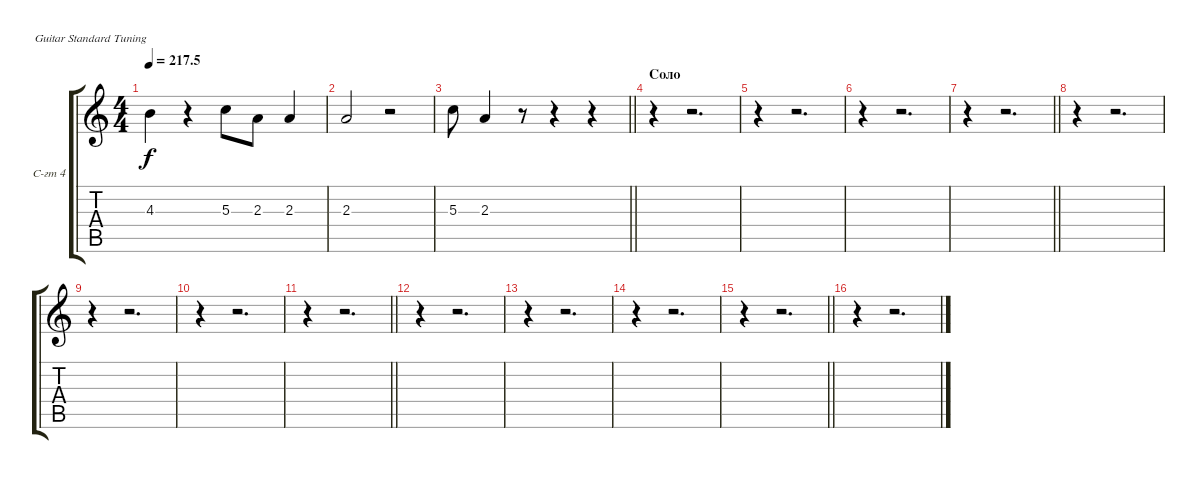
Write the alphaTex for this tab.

\bracketExtendMode groupsimilarinstruments
\firstSystemTrackNameOrientation horizontal
\otherSystemsTrackNameOrientation horizontal
\track ("Вместо слов" "С-гт 4") {instrument acousticguitarsteel}
\staff {score tabs}
\tuning (E4 B3 G3 D3 A2 E2)
\ts (4 4)
\tempo
217.5
\accidentals auto
\clef g2
\ottava regular
\simile none
\ks c
4.3.4{dy f} r.4 5.3.8 2.3.8 2.3.4 |
2.3.2 r.2 |
\barLineRight lightlight
5.3.8 2.3.4 r.8 r.4 r.4 |
\section ("" "Соло")
r.4 r.2{d} |
r.4 r.2{d} |
r.4 r.2{d} |
\barLineRight lightlight
r.4 r.2{d} |
r.4 r.2{d} |
r.4 r.2{d} |
r.4 r.2{d} |
\barLineRight lightlight
r.4 r.2{d} |
r.4 r.2{d} |
r.4 r.2{d} |
r.4 r.2{d} |
\barLineRight lightlight
r.4 r.2{d} |
r.4 r.2{d}
